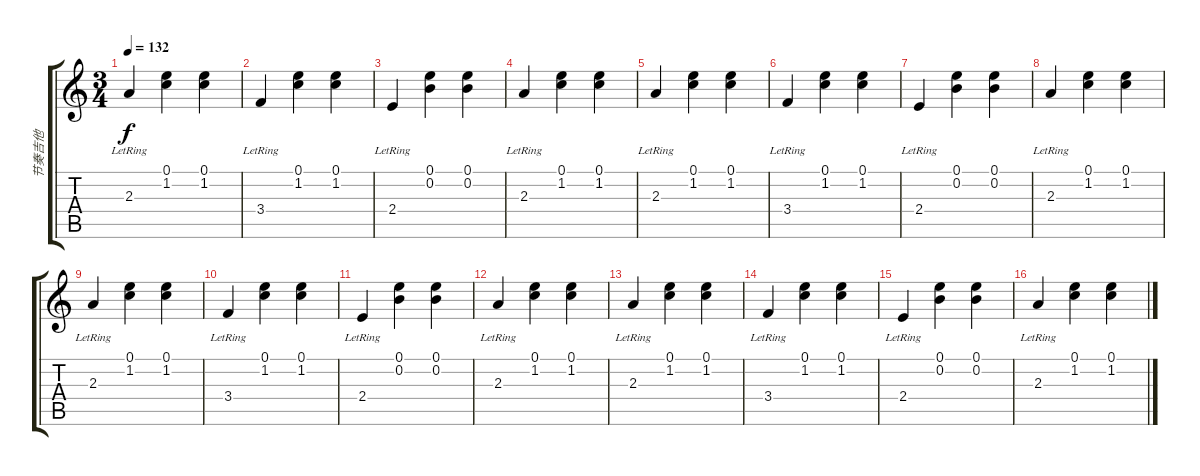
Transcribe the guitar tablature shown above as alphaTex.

\track ("节奏吉他" "节奏吉他") {instrument acousticguitarsteel}
\staff {score tabs}
\tuning (E4 B3 G3 D3 A2 E2) {hide}
\ts (3 4)
\tempo 132
\clef g2
\ks c
2.3{lr}.4{dy f} (0.1 1.2).4 (0.1 1.2).4 |
3.4{lr}.4 (0.1 1.2).4 (0.1 1.2).4 |
2.4{lr}.4 (0.1 0.2).4 (0.1 0.2).4 |
2.3{lr}.4 (0.1 1.2).4 (0.1 1.2).4 |
2.3{lr}.4 (0.1 1.2).4 (0.1 1.2).4 |
3.4{lr}.4 (0.1 1.2).4 (0.1 1.2).4 |
2.4{lr}.4 (0.1 0.2).4 (0.1 0.2).4 |
2.3{lr}.4 (0.1 1.2).4 (0.1 1.2).4 |
2.3{lr}.4 (0.1 1.2).4 (0.1 1.2).4 |
3.4{lr}.4 (0.1 1.2).4 (0.1 1.2).4 |
2.4{lr}.4 (0.1 0.2).4 (0.1 0.2).4 |
2.3{lr}.4 (0.1 1.2).4 (0.1 1.2).4 |
2.3{lr}.4 (0.1 1.2).4 (0.1 1.2).4 |
3.4{lr}.4 (0.1 1.2).4 (0.1 1.2).4 |
2.4{lr}.4 (0.1 0.2).4 (0.1 0.2).4 |
2.3{lr}.4 (0.1 1.2).4 (0.1 1.2).4
